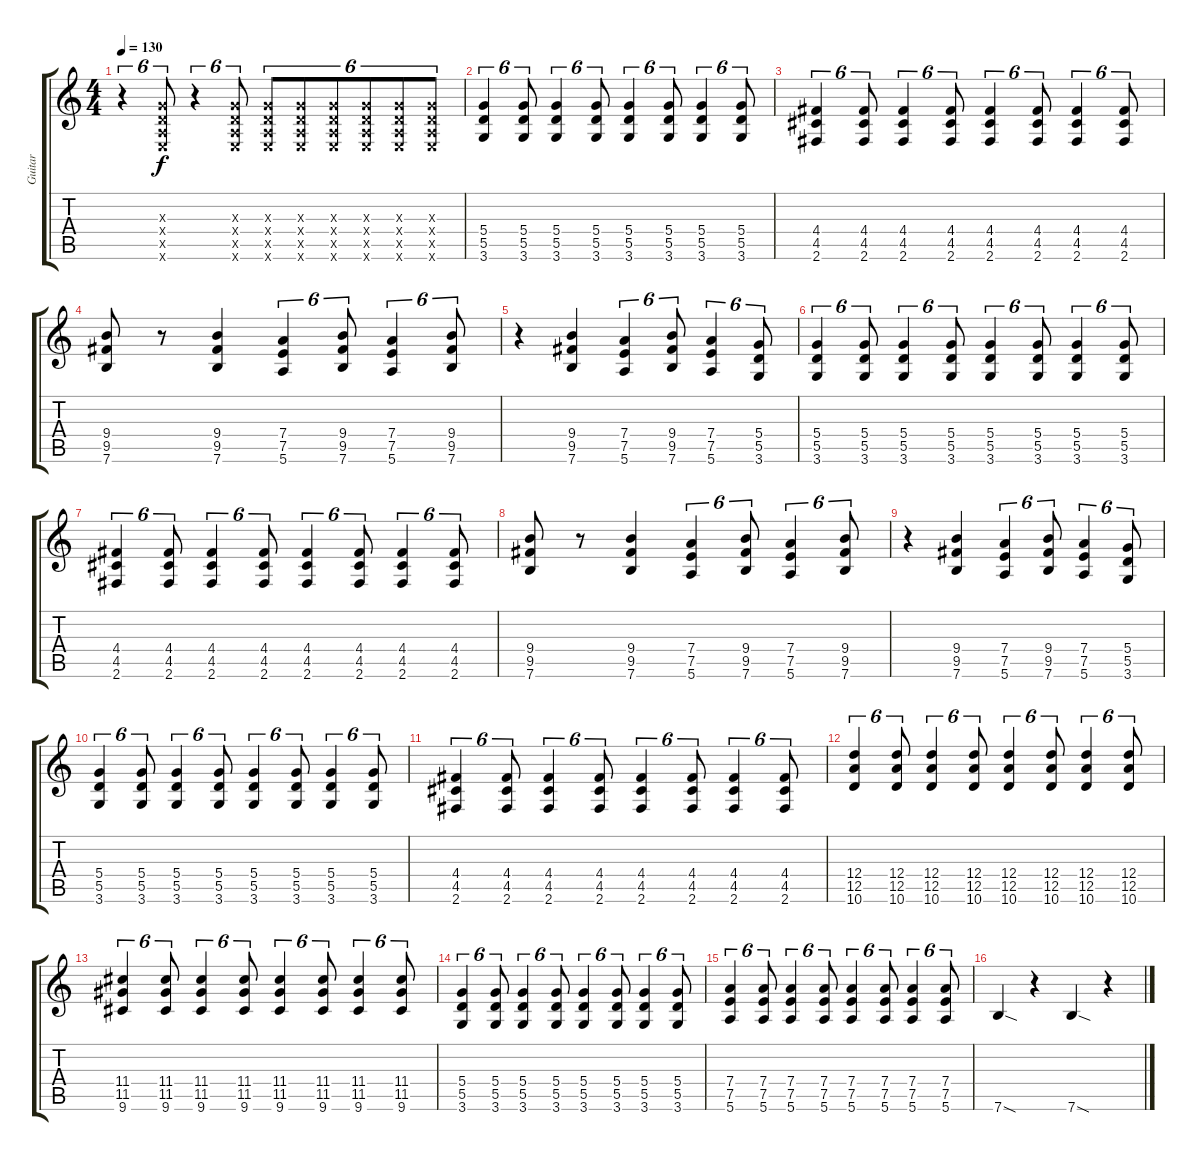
\track ("Guitar" "Guitar") {instrument distortionguitar}
\staff {score tabs}
\tuning (E4 B3 G3 D3 A2 E2) {hide}
\ts (4 4)
\tempo 130
\clef g2
\ks c
r.4{tu (6 4) dy f} (0.3{x} 0.4{x} 0.5{x} 0.6{x}).8{tu (6 4)} r.4{tu (6 4)} (0.3{x} 0.4{x} 0.5{x} 0.6{x}).8{tu (6 4)} (0.3{x} 0.4{x} 0.5{x} 0.6{x}).8{tu (6 4)} (0.3{x} 0.4{x} 0.5{x} 0.6{x}).8{tu (6 4)} (0.3{x} 0.4{x} 0.5{x} 0.6{x}).8{tu (6 4)} (0.3{x} 0.4{x} 0.5{x} 0.6{x}).8{tu (6 4)} (0.3{x} 0.4{x} 0.5{x} 0.6{x}).8{tu (6 4)} (0.3{x} 0.4{x} 0.5{x} 0.6{x}).8{tu (6 4)} |
(5.4 5.5 3.6).4{tu (6 4)} (5.4 5.5 3.6).8{tu (6 4)} (5.4 5.5 3.6).4{tu (6 4)} (5.4 5.5 3.6).8{tu (6 4)} (5.4 5.5 3.6).4{tu (6 4)} (5.4 5.5 3.6).8{tu (6 4)} (5.4 5.5 3.6).4{tu (6 4)} (5.4 5.5 3.6).8{tu (6 4)} |
(4.4 4.5 2.6).4{tu (6 4)} (4.4 4.5 2.6).8{tu (6 4)} (4.4 4.5 2.6).4{tu (6 4)} (4.4 4.5 2.6).8{tu (6 4)} (4.4 4.5 2.6).4{tu (6 4)} (4.4 4.5 2.6).8{tu (6 4)} (4.4 4.5 2.6).4{tu (6 4)} (4.4 4.5 2.6).8{tu (6 4)} |
(9.4 9.5 7.6).8 r.8 (9.4 9.5 7.6).4 (7.4 7.5 5.6).4{tu (6 4)} (9.4 9.5 7.6).8{tu (6 4)} (7.4 7.5 5.6).4{tu (6 4)} (9.4 9.5 7.6).8{tu (6 4)} |
r.4 (9.4 9.5 7.6).4 (7.4 7.5 5.6).4{tu (6 4)} (9.4 9.5 7.6).8{tu (6 4)} (7.4 7.5 5.6).4{tu (6 4)} (5.4 5.5 3.6).8{tu (6 4)} |
(5.4 5.5 3.6).4{tu (6 4)} (5.4 5.5 3.6).8{tu (6 4)} (5.4 5.5 3.6).4{tu (6 4)} (5.4 5.5 3.6).8{tu (6 4)} (5.4 5.5 3.6).4{tu (6 4)} (5.4 5.5 3.6).8{tu (6 4)} (5.4 5.5 3.6).4{tu (6 4)} (5.4 5.5 3.6).8{tu (6 4)} |
(4.4 4.5 2.6).4{tu (6 4)} (4.4 4.5 2.6).8{tu (6 4)} (4.4 4.5 2.6).4{tu (6 4)} (4.4 4.5 2.6).8{tu (6 4)} (4.4 4.5 2.6).4{tu (6 4)} (4.4 4.5 2.6).8{tu (6 4)} (4.4 4.5 2.6).4{tu (6 4)} (4.4 4.5 2.6).8{tu (6 4)} |
(9.4 9.5 7.6).8 r.8 (9.4 9.5 7.6).4 (7.4 7.5 5.6).4{tu (6 4)} (9.4 9.5 7.6).8{tu (6 4)} (7.4 7.5 5.6).4{tu (6 4)} (9.4 9.5 7.6).8{tu (6 4)} |
r.4 (9.4 9.5 7.6).4 (7.4 7.5 5.6).4{tu (6 4)} (9.4 9.5 7.6).8{tu (6 4)} (7.4 7.5 5.6).4{tu (6 4)} (5.4 5.5 3.6).8{tu (6 4)} |
(5.4 5.5 3.6).4{tu (6 4)} (5.4 5.5 3.6).8{tu (6 4)} (5.4 5.5 3.6).4{tu (6 4)} (5.4 5.5 3.6).8{tu (6 4)} (5.4 5.5 3.6).4{tu (6 4)} (5.4 5.5 3.6).8{tu (6 4)} (5.4 5.5 3.6).4{tu (6 4)} (5.4 5.5 3.6).8{tu (6 4)} |
(4.4 4.5 2.6).4{tu (6 4)} (4.4 4.5 2.6).8{tu (6 4)} (4.4 4.5 2.6).4{tu (6 4)} (4.4 4.5 2.6).8{tu (6 4)} (4.4 4.5 2.6).4{tu (6 4)} (4.4 4.5 2.6).8{tu (6 4)} (4.4 4.5 2.6).4{tu (6 4)} (4.4 4.5 2.6).8{tu (6 4)} |
(12.4 12.5 10.6).4{tu (6 4)} (12.4 12.5 10.6).8{tu (6 4)} (12.4 12.5 10.6).4{tu (6 4)} (12.4 12.5 10.6).8{tu (6 4)} (12.4 12.5 10.6).4{tu (6 4)} (12.4 12.5 10.6).8{tu (6 4)} (12.4 12.5 10.6).4{tu (6 4)} (12.4 12.5 10.6).8{tu (6 4)} |
(11.4 11.5 9.6).4{tu (6 4)} (11.4 11.5 9.6).8{tu (6 4)} (11.4 11.5 9.6).4{tu (6 4)} (11.4 11.5 9.6).8{tu (6 4)} (11.4 11.5 9.6).4{tu (6 4)} (11.4 11.5 9.6).8{tu (6 4)} (11.4 11.5 9.6).4{tu (6 4)} (11.4 11.5 9.6).8{tu (6 4)} |
(5.4 5.5 3.6).4{tu (6 4)} (5.4 5.5 3.6).8{tu (6 4)} (5.4 5.5 3.6).4{tu (6 4)} (5.4 5.5 3.6).8{tu (6 4)} (5.4 5.5 3.6).4{tu (6 4)} (5.4 5.5 3.6).8{tu (6 4)} (5.4 5.5 3.6).4{tu (6 4)} (5.4 5.5 3.6).8{tu (6 4)} |
(7.4 7.5 5.6).4{tu (6 4)} (7.4 7.5 5.6).8{tu (6 4)} (7.4 7.5 5.6).4{tu (6 4)} (7.4 7.5 5.6).8{tu (6 4)} (7.4 7.5 5.6).4{tu (6 4)} (7.4 7.5 5.6).8{tu (6 4)} (7.4 7.5 5.6).4{tu (6 4)} (7.4 7.5 5.6).8{tu (6 4)} |
7.6{sod}.4{balance 16} r.4 7.6{sod}.4 r.4
